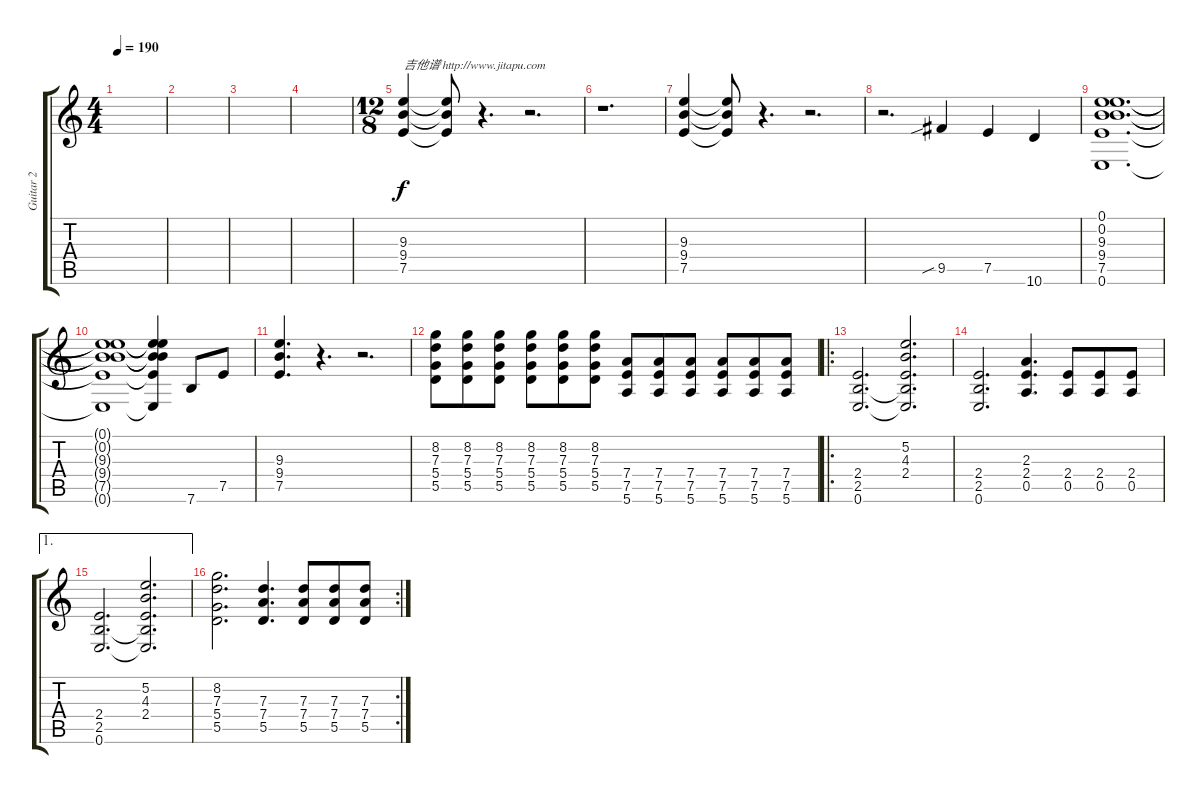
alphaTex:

\track ("Guitar 2" "Guitar 2") {instrument distortionguitar}
\staff {score tabs}
\tuning (E4 B3 G3 D3 A2 E2) {hide}
\ts (4 4)
\tempo 190
\clef g2
\ks c
|
|
|
|
\ts (12 8)
(9.3 9.4 7.5).4{txt "吉他谱 http://www.jitapu.com" volume 11} (9.3{t} 9.4{t} 7.5{t}).8 r.4{d} r.2{d} |
r.1{d} |
(9.3 9.4 7.5).4 (9.3{t} 9.4{t} 7.5{t}).8 r.4{d} r.2{d} |
r.2{d} 9.5{sib}.4 7.5.4 10.6.4 |
(0.1 0.2 9.3 9.4 7.5 0.6).1{d} |
(0.1{t} 0.2{t} 9.3{t} 9.4{t} 7.5{t} 0.6{t}).1 (0.1{t} 0.2{t} 9.3{t} 9.4{t} 7.5{t} 0.6{t}).4 7.6.8 7.5.8 |
(9.3 9.4 7.5).4{d} r.4{d} r.2{d} |
(8.2 7.3 5.4 5.5).8 (8.2 7.3 5.4 5.5).8 (8.2 7.3 5.4 5.5).8 (8.2 7.3 5.4 5.5).8 (8.2 7.3 5.4 5.5).8 (8.2 7.3 5.4 5.5).8 (7.4 7.5 5.6).8 (7.4 7.5 5.6).8 (7.4 7.5 5.6).8 (7.4 7.5 5.6).8 (7.4 7.5 5.6).8 (7.4 7.5 5.6).8 |
\ro
(2.4 2.5 0.6).2{d} (5.2 4.3 2.4 2.5{t} 0.6{t}).2{d} |
(2.4 2.5 0.6).2{d} (2.3 2.4 0.5).4{d} (2.4 0.5).8 (2.4 0.5).8 (2.4 0.5).8 |
\ae 1
(2.4 2.5 0.6).2{d} (5.2 4.3 2.4 2.5{t} 0.6{t}).2{d} |
\rc 2
(8.2 7.3 5.4 5.5).2{d} (7.3 7.4 5.5).4{d} (7.3 7.4 5.5).8 (7.3 7.4 5.5).8 (7.3 7.4 5.5).8
